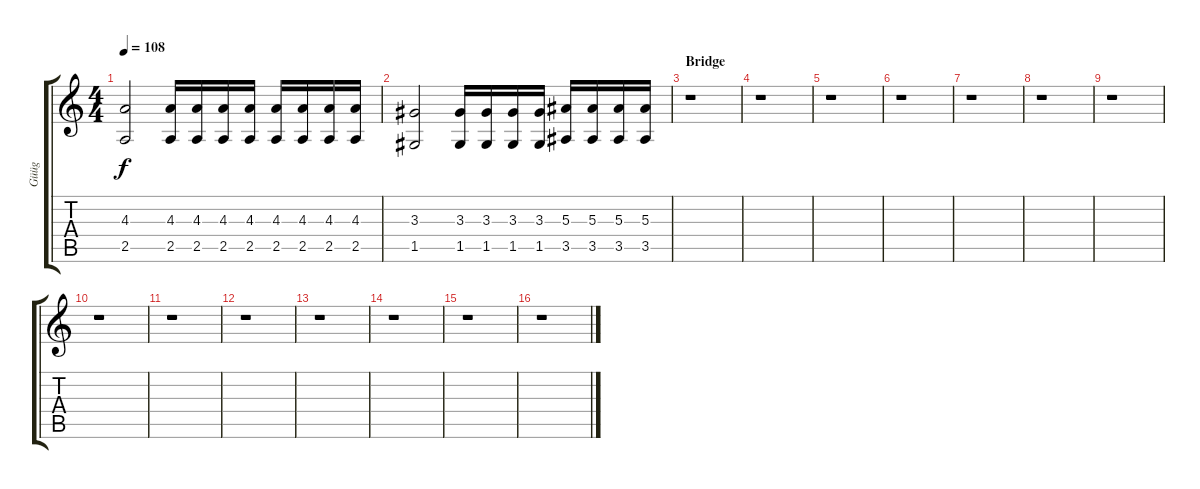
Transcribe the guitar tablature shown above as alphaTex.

\track ("Güüg" "Güüg") {instrument distortionguitar}
\staff {score tabs}
\tuning (D4 A3 F3 C3 G2 C2) {hide}
\ts (4 4)
\tempo 108
\clef g2
\ks c
(4.3 2.5).2{dy f} (4.3 2.5).16 (4.3 2.5).16 (4.3 2.5).16 (4.3 2.5).16 (4.3 2.5).16 (4.3 2.5).16 (4.3 2.5).16 (4.3 2.5).16 |
(3.3 1.5).2 (3.3 1.5).16 (3.3 1.5).16 (3.3 1.5).16 (3.3 1.5).16 (5.3 3.5).16 (5.3 3.5).16 (5.3 3.5).16 (5.3 3.5).16 |
\section ("" "Bridge")
r.1 |
r.1 |
r.1 |
r.1 |
r.1 |
r.1 |
r.1 |
r.1 |
r.1 |
r.1 |
r.1 |
r.1 |
r.1 |
r.1
